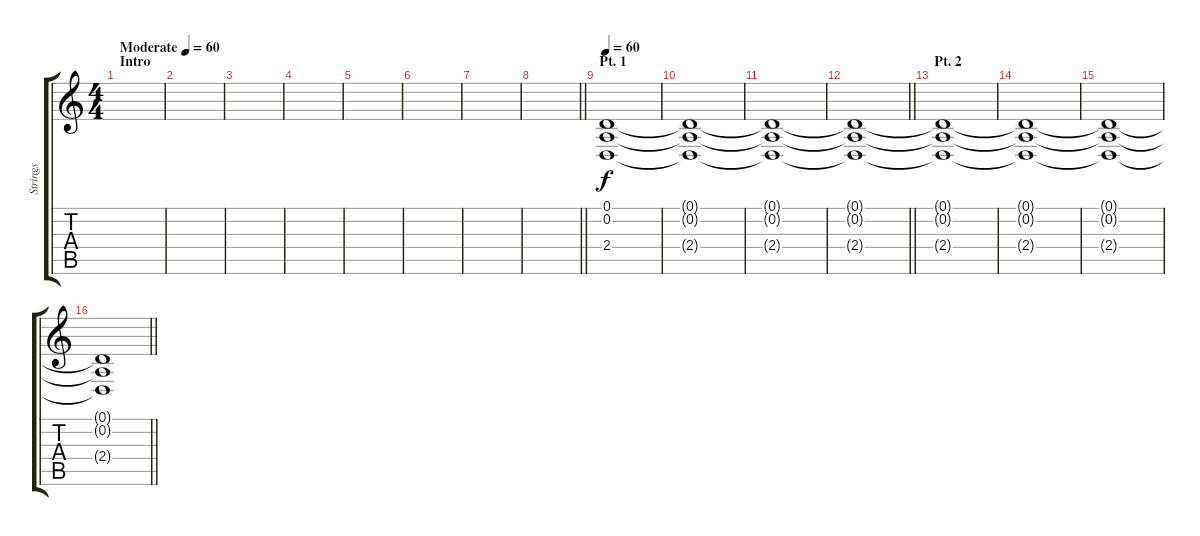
\track ("Strings" "Strings") {instrument stringensemble1}
\staff {score tabs}
\tuning (D4 A3 F3 C3 G2 D2) {hide}
\ts (4 4)
\section ("" "Intro")
\tempo (60 "Moderate")
\tempo 55
\tempo (60 "Moderate")
\clef g2
\ks c
|
|
|
|
|
|
|
\barLineRight lightlight
|
\section ("" "Pt. 1")
\tempo 60
(0.1 0.2 2.4).1 |
(0.1{t} 0.2{t} 2.4{t}).1 |
(0.1{t} 0.2{t} 2.4{t}).1 |
\barLineRight lightlight
(0.1{t} 0.2{t} 2.4{t}).1 |
\section ("" "Pt. 2")
(0.1{t} 0.2{t} 2.4{t}).1 |
(0.1{t} 0.2{t} 2.4{t}).1 |
(0.1{t} 0.2{t} 2.4{t}).1 |
\barLineRight lightlight
(0.1{t} 0.2{t} 2.4{t}).1
